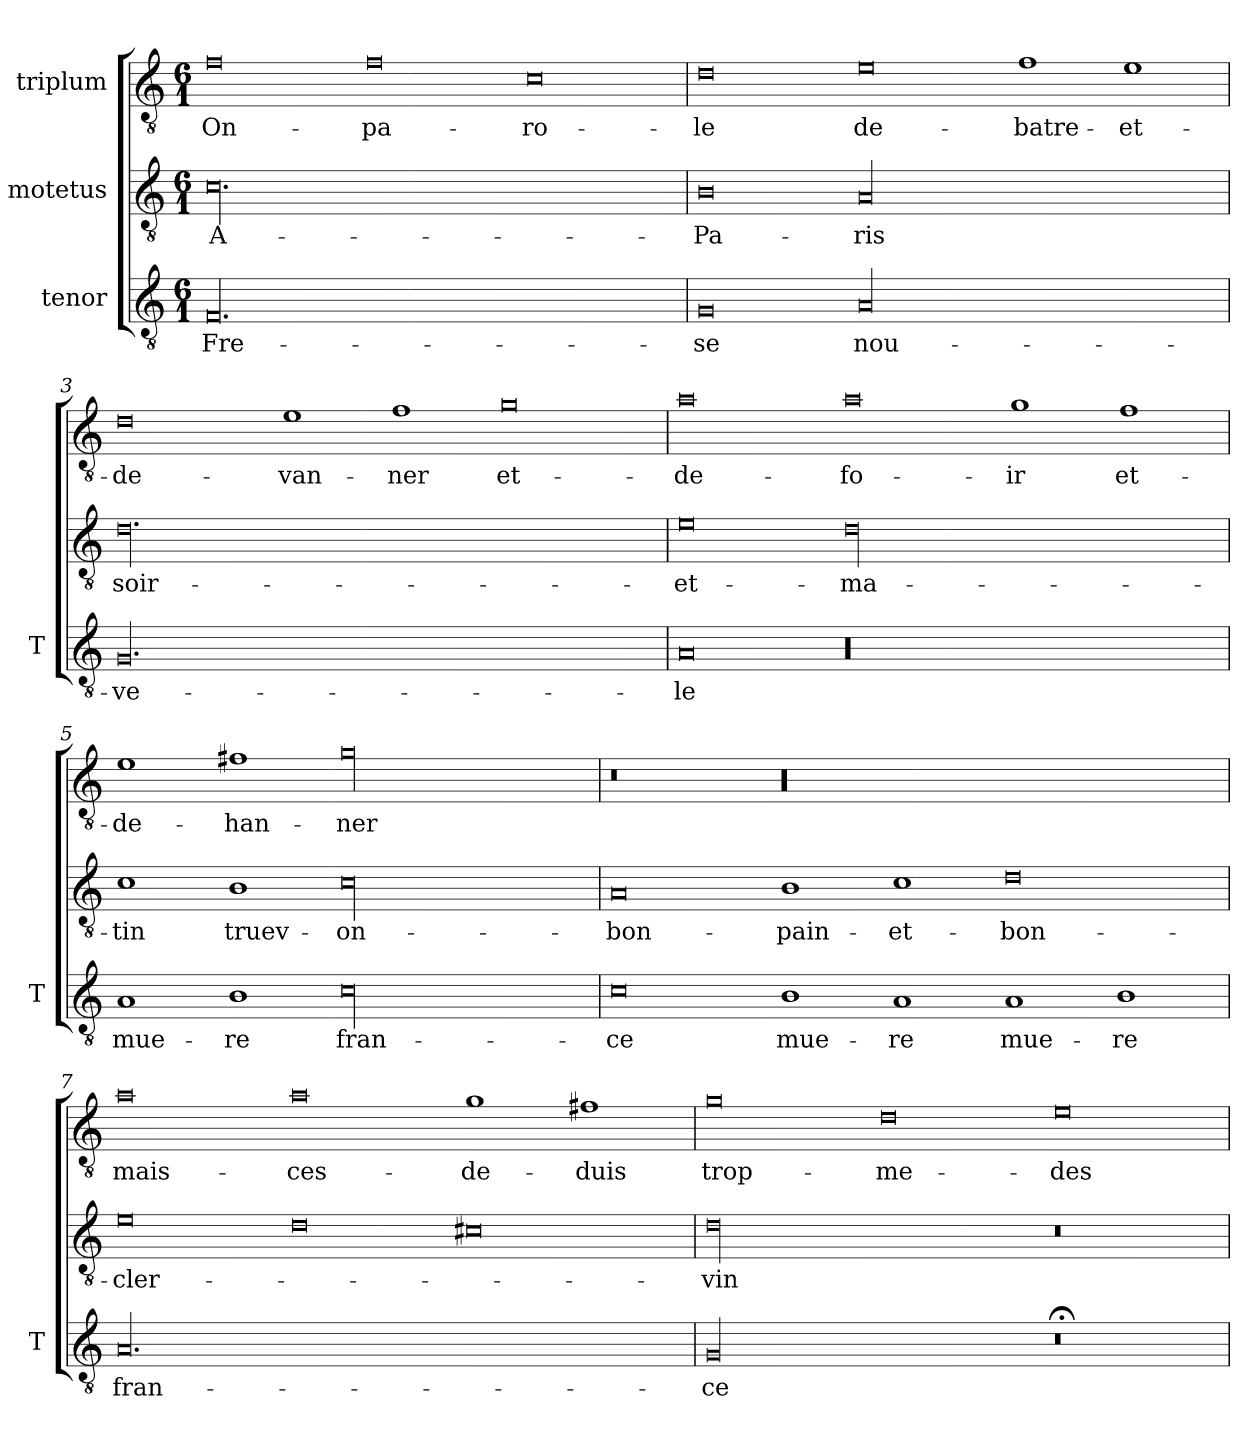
**kern	**text	**kern	**text	**kern	**text
*part3	*part3	*part2	*part2	*part1	*part1
*staff3	*staff3	*staff2	*staff2	*staff1	*staff1
*I"tenor	*	*I"motetus	*	*I"triplum	*
*I'T	*	*	*	*	*
*clefGv2	*	*clefGv2	*	*clefGv2	*
*k[]	*	*k[]	*	*k[]	*
*C:	*	*C:	*	*C:	*
*M6/1	*	*M6/1	*	*M6/1	*
=1	=1	=1	=1	=1	=1
00.F/	Fre-	00.c\	A-	0f\	On-
.	.	.	.	0f\	pa-
.	.	.	.	0c\	-ro-
=2	=2	=2	=2	=2	=2
0G/	-se	0B\	Pa-	0d\	-le
00A/	nou-	00A/	-ris	0e\	de-
.	.	.	.	1f\	batre-
.	.	.	.	1e\	et-
=3	=3	=3	=3	=3	=3
00.G/	-ve-	00.d\	soir-	0d\	de-
.	.	.	.	1e\	van-
.	.	.	.	1f\	-ner
.	.	.	.	0g\	et-
=4	=4	=4	=4	=4	=4
0A/	-le	0e\	et-	0a\	de-
00r	.	00d\	ma-	0a\	fo-
.	.	.	.	1g\	-ir
.	.	.	.	1f\	et-
=5	=5	=5	=5	=5	=5
1A/	mue-	1c\	-tin	1e\	de-
1B\	-re	1B\	truev-	1f#X\	han-
00c\	fran-	00c\	on-	00g\	-ner
=6	=6	=6	=6	=6	=6
0c\	-ce	0A/	bon-	0r	.
1B\	mue-	1B\	pain-	00r	.
1A/	-re	1c\	et-	.	.
1A/	mue-	0d\	bon-	.	.
1B\	-re	.	.	.	.
=7	=7	=7	=7	=7	=7
00.A/	fran-	0e\	cler-	0a\	mais-
.	.	0d\	.	0a\	ces-
.	.	0c#X\	.	1g\	de-
.	.	.	.	1f#X\	-duis
=8	=8	=8	=8	=8	=8
00G/	-ce	00d\	vin-	0g\	trop-
.	.	.	.	0d\	me-
0r;<	.	0r	.	0e\	des-
=	=	=	=	=	=
*-	*-	*-	*-	*-	*-
